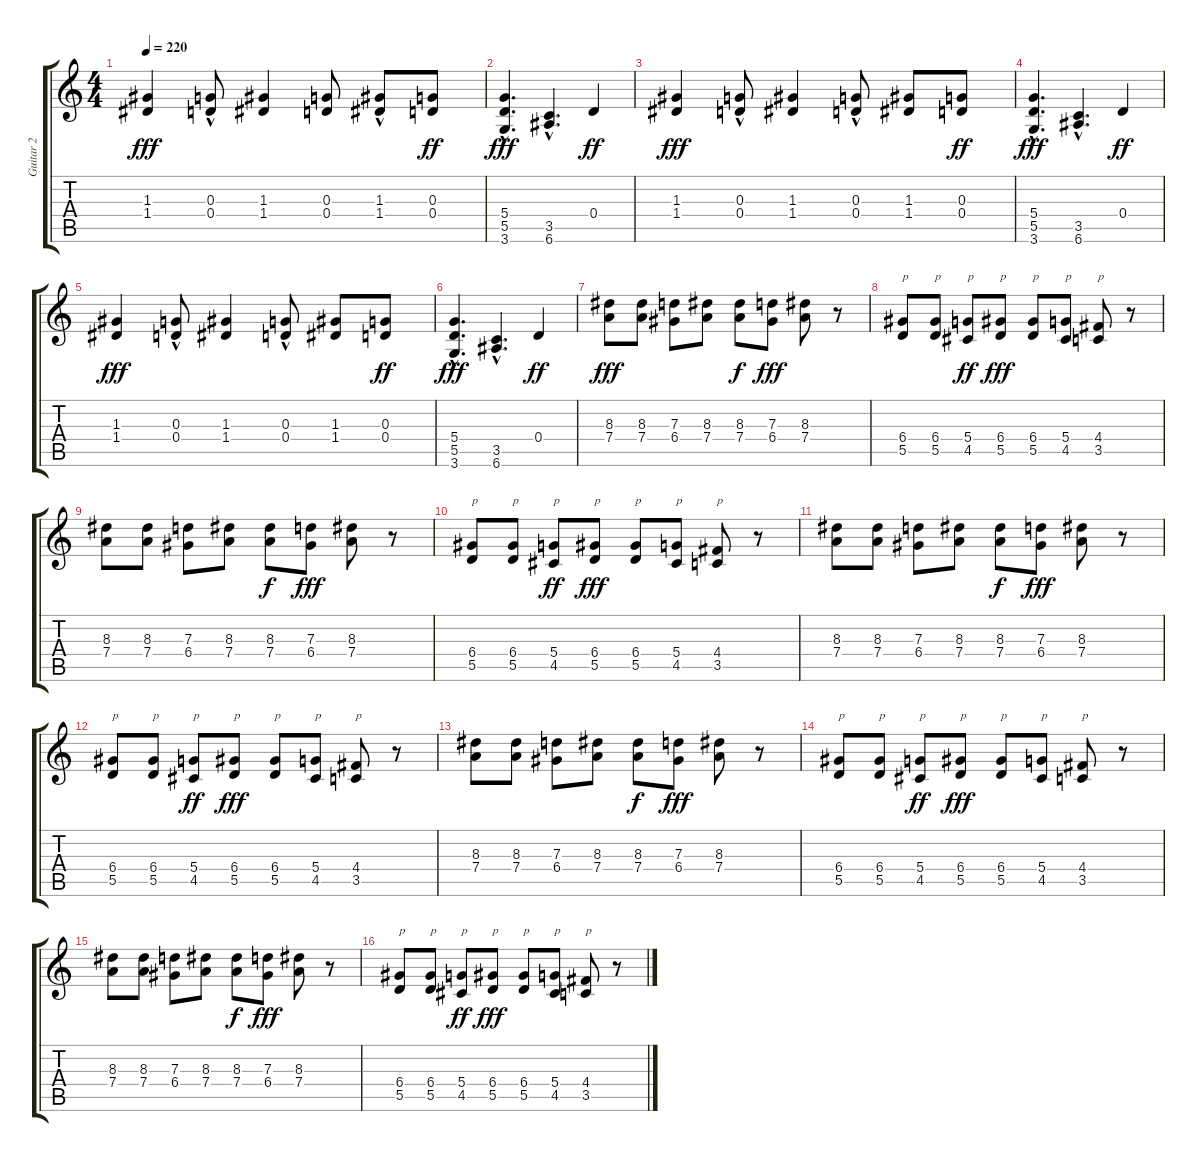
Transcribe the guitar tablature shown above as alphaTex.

\track ("Guitar 2" "Guitar 2") {instrument distortionguitar}
\staff {score tabs}
\tuning (E4 B3 G3 D3 A2 E2) {hide}
\ts (4 4)
\tempo 220
\clef g2
\ks c
(1.3 1.4).4{dy fff} (0.3{hac} 0.4).8 (1.3 1.4).4 (0.3 0.4).8 (1.3{hac} 1.4).8 (0.3 0.4).8{dy ff} |
(5.4{hac} 5.5{hac} 3.6{hac}).4{d dy fff} (3.5{hac} 6.6{hac}).4{d} 0.4.4{dy ff} |
(1.3 1.4).4{dy fff} (0.3{hac} 0.4).8 (1.3 1.4).4 (0.3{hac} 0.4).8 (1.3 1.4).8 (0.3 0.4).8{dy ff} |
(5.4{hac} 5.5{hac} 3.6{hac}).4{d dy fff} (3.5{hac} 6.6{hac}).4{d} 0.4.4{dy ff} |
(1.3 1.4).4{dy fff} (0.3{hac} 0.4).8 (1.3 1.4).4 (0.3{hac} 0.4).8 (1.3 1.4).8 (0.3 0.4).8{dy ff} |
(5.4{hac} 5.5{hac} 3.6{hac}).4{d dy fff} (3.5 6.6{hac}).4{d} 0.4.4{dy ff} |
(8.3 7.4).8{dy fff} (8.3 7.4).8 (7.3 6.4).8 (8.3 7.4).8 (8.3 7.4).8{dy f} (7.3 6.4).8{dy fff} (8.3 7.4).8 r.8 |
(6.4 5.5).8{txt "p"} (6.4 5.5).8{txt "p"} (5.4 4.5).8{txt "p" dy ff} (6.4 5.5).8{txt "p" dy fff} (6.4 5.5).8{txt "p"} (5.4 4.5).8{txt "p"} (4.4 3.5).8{txt "p"} r.8 |
(8.3 7.4).8 (8.3 7.4).8 (7.3 6.4).8 (8.3 7.4).8 (8.3 7.4).8{dy f} (7.3 6.4).8{dy fff} (8.3 7.4).8 r.8 |
(6.4 5.5).8{txt "p"} (6.4 5.5).8{txt "p"} (5.4 4.5).8{txt "p" dy ff} (6.4 5.5).8{txt "p" dy fff} (6.4 5.5).8{txt "p"} (5.4 4.5).8{txt "p"} (4.4 3.5).8{txt "p"} r.8 |
(8.3 7.4).8 (8.3 7.4).8 (7.3 6.4).8 (8.3 7.4).8 (8.3 7.4).8{dy f} (7.3 6.4).8{dy fff} (8.3 7.4).8 r.8 |
(6.4 5.5).8{txt "p"} (6.4 5.5).8{txt "p"} (5.4 4.5).8{txt "p" dy ff} (6.4 5.5).8{txt "p" dy fff} (6.4 5.5).8{txt "p"} (5.4 4.5).8{txt "p"} (4.4 3.5).8{txt "p"} r.8 |
(8.3 7.4).8 (8.3 7.4).8 (7.3 6.4).8 (8.3 7.4).8 (8.3 7.4).8{dy f} (7.3 6.4).8{dy fff} (8.3 7.4).8 r.8 |
(6.4 5.5).8{txt "p"} (6.4 5.5).8{txt "p"} (5.4 4.5).8{txt "p" dy ff} (6.4 5.5).8{txt "p" dy fff} (6.4 5.5).8{txt "p"} (5.4 4.5).8{txt "p"} (4.4 3.5).8{txt "p"} r.8 |
(8.3 7.4).8 (8.3 7.4).8 (7.3 6.4).8 (8.3 7.4).8 (8.3 7.4).8{dy f} (7.3 6.4).8{dy fff} (8.3 7.4).8 r.8 |
(6.4 5.5).8{txt "p"} (6.4 5.5).8{txt "p"} (5.4 4.5).8{txt "p" dy ff} (6.4 5.5).8{txt "p" dy fff} (6.4 5.5).8{txt "p"} (5.4 4.5).8{txt "p"} (4.4 3.5).8{txt "p"} r.8
